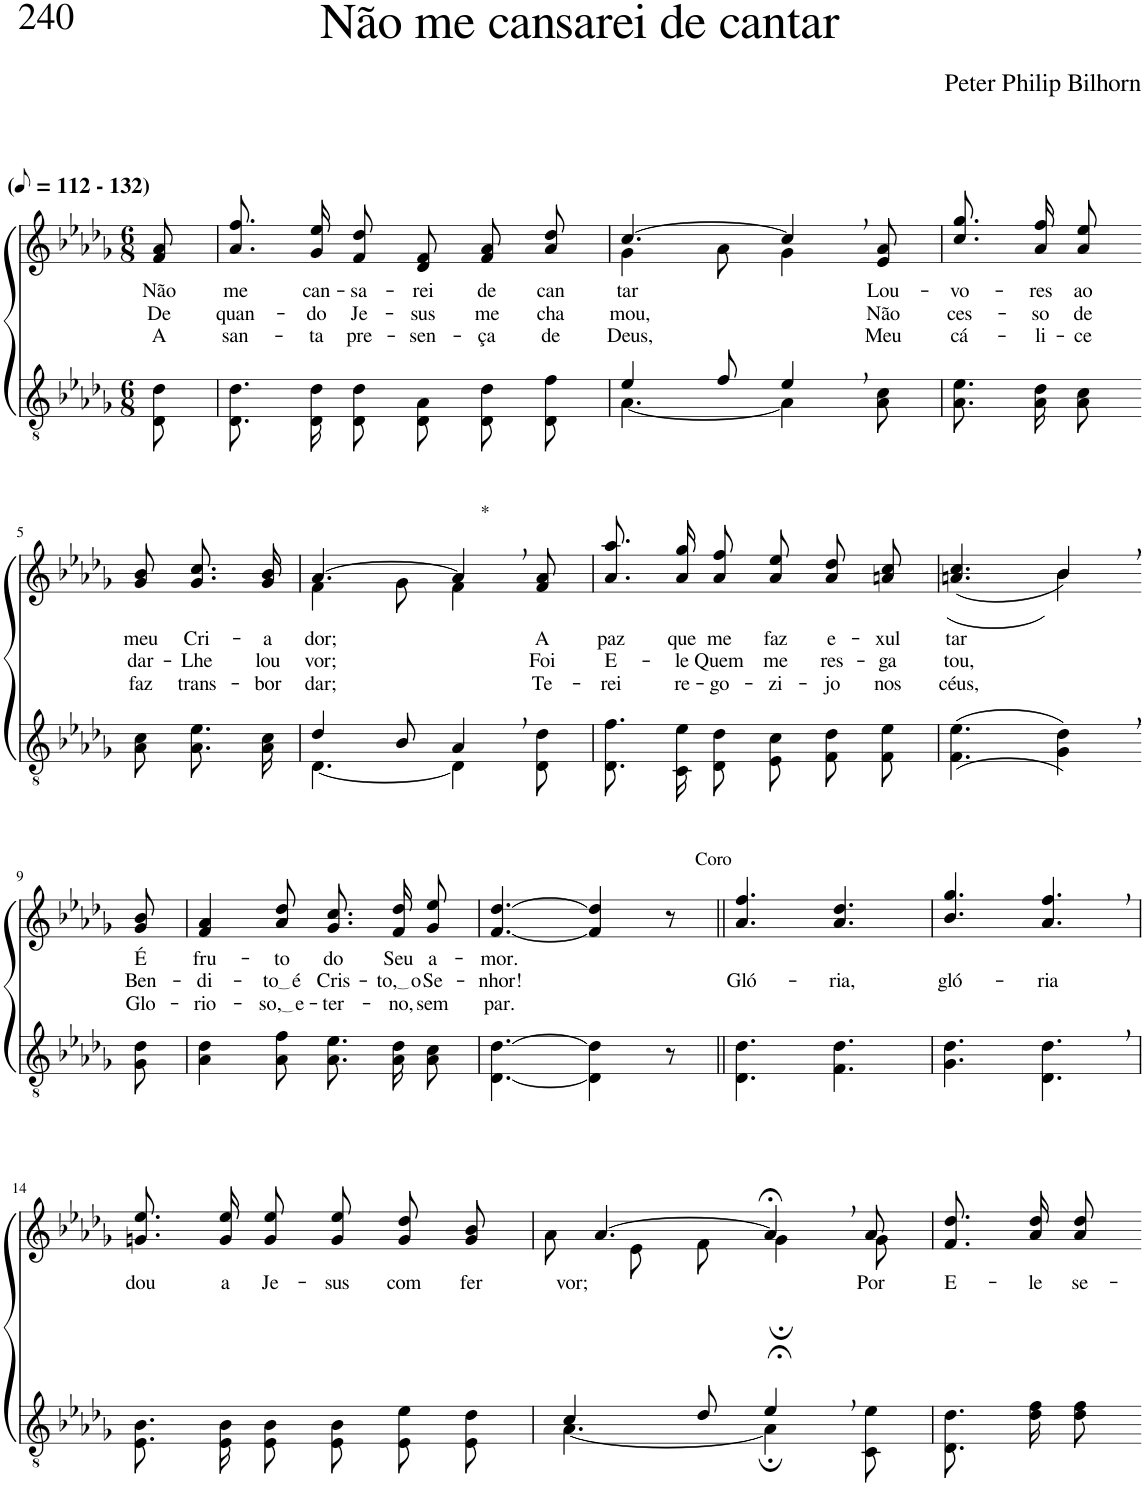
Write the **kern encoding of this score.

**kern	**kern	**text	**text	**text
*part2	*part1	*part1	*part1	*part1
*staff2	*staff1	*staff1	*staff1	*staff1
*I"Parte III e IV	*I"Parte I e II	*	*	*
*clefGv2	*clefG2	*	*	*
*Trd3c5	*Trd3c5	*	*	*
*k[b-e-a-d-g-]	*k[b-e-a-d-g-]	*	*	*
*M6/8	*M6/8	*	*	*
*MM56	*MM56	*	*	*
=1	=1	=1	=1	=1
!	!LO:TX:a:B:t=(	!	!	!
!	!LO:TX:a:B:t=- 132)	!	!	!
!	!	!LO:LY:b	!LO:LY:b	!LO:LY:b
8D-\ 8d-\	8f/ 8a-/	Não	De	A
=2	=2	=2	=2	=2
!	!	!LO:LY:b	!LO:LY:b	!LO:LY:b
8.D-/ 8.d-/L	8.a-\ 8.ff\L	me	quan-	san-
!	!	!LO:LY:b	!LO:LY:b	!LO:LY:b
16D-/ 16d-/K	16g-\ 16ee-\K	can-	-do	-ta
!	!	!LO:LY:b	!LO:LY:b	!LO:LY:b
8D-/ 8d-/J	8f\ 8dd-\J	-sa-	Je-	pre-
!	!	!LO:LY:b	!LO:LY:b	!LO:LY:b
8D-/ 8A-/L	8d-/ 8f/L	-rei	-sus	-sen-
!	!	!LO:LY:b	!LO:LY:b	!LO:LY:b
8D-/ 8d-/	8f/ 8a-/	de	me	-ça
!	!	!LO:LY:b	!LO:LY:b	!LO:LY:b
8D-/ 8f/J	8a-/ 8dd-/J	can-	cha-	de
=3	=3	=3	=3	=3
*^	*^	*	*	*
!	!	!	!	!LO:LY:b	!LO:LY:b	!LO:LY:b
4e-/	[4.A-\	[4.cc/	4g-\	-tar	-mou,	Deus,
8f/	.	.	8a-\	.	.	.
4e-,/	4A-\]	4cc,/]	4g-\	.	.	.
!	!	!	!	!LO:LY:b	!LO:LY:b	!LO:LY:b
8ryy	8A-\ 8c\	8e-/ 8a-/	8ryy	Lou-	Não	Meu
=4	=4	=4	=4	=4	=4	=4
!	!	!	!	!LO:LY:b	!LO:LY:b	!LO:LY:b
*v	*v	*	*	*	*	*
*	*v	*v	*	*	*
8.A-\ 8.e-\L	8.cc\ 8.gg-\L	-vo-	ces-	cá-
!	!	!LO:LY:b	!LO:LY:b	!LO:LY:b
16A-\ 16d-\K	16a-\ 16ff\K	-res	-so	-li-
!	!	!LO:LY:b	!LO:LY:b	!LO:LY:b
8A-\ 8c\J	8a-\ 8ee-\J	ao	de	-ce
!!LO:LB:g=z
=5-	=5-	=5-	=5-	=5-
!	!	!LO:LY:b	!LO:LY:b	!LO:LY:b
8A-\ 8c\L	8g-/ 8b-/L	meu	dar-	faz
!	!	!LO:LY:b	!LO:LY:b	!LO:LY:b
8.A-\ 8.e-\	8.g-/ 8.cc/	Cri-	-Lhe	trans-
!	!	!LO:LY:b	!LO:LY:b	!LO:LY:b
16A-\ 16c\Jk	16g-/ 16b-/Jk	-a-	lou-	-bor-
=6	=6	=6	=6	=6
*^	*^	*	*	*
!	!	!	!	!LO:LY:b	!LO:LY:b	!LO:LY:b
4d-/	[4.D-\	[4.a-/	4f\	-dor;	-vor;	-dar;
8B-/	.	.	8g-\	.	.	.
!	!	!LO:TX:a:t=*	!	!	!	!
4A-,/	4D-\]	4a-,/]	4f\	.	.	.
!	!	!	!	!LO:LY:b	!LO:LY:b	!LO:LY:b
8ryy	8D-\ 8d-\	8f/ 8a-/	8ryy	A	Foi	Te-
=7	=7	=7	=7	=7	=7	=7
!	!	!	!	!LO:LY:b	!LO:LY:b	!LO:LY:b
*v	*v	*	*	*	*	*
*	*v	*v	*	*	*
8.D-/ 8.f/L	8.a-\ 8.aa-\L	paz	E-	-rei
!	!	!LO:LY:b	!LO:LY:b	!LO:LY:b
16C/ 16e-/K	16a-\ 16gg-\K	que	-le	re-
!	!	!LO:LY:b	!LO:LY:b	!LO:LY:b
8D-/ 8d-/J	8a-\ 8ff\J	me	Quem	-go-
!	!	!LO:LY:b	!LO:LY:b	!LO:LY:b
8E-/ 8c/L	8a-\ 8ee-\L	faz	me	-zi-
!	!	!LO:LY:b	!LO:LY:b	!LO:LY:b
8F/ 8d-/	8a-\ 8dd-\	e-	res-	-jo
!	!	!LO:LY:b	!LO:LY:b	!LO:LY:b
8F/ 8e-/J	8an\ 8cc\J	-xul-	-ga-	nos
=8	=8	=8	=8	=8
*	*^	*	*	*
!	!	!	!LO:LY:b	!LO:LY:b	!LO:LY:b
(4.F\ 4.e-\	4.ryy	((4.an/ 4.cc/	-tar	-tou,	céus,
4G-\, 4d-\,))	(4b-,\	4b-/)	.	.	.
!!LO:LB:g=z
=9-	=9-	=9-	=9-	=9-	=9-
!	!	!	!LO:LY:b	!LO:LY:b	!LO:LY:b
*	*v	*v	*	*	*
8G-\ 8d-\	8g-/ 8b-/	É	Ben-	Glo-
=10	=10	=10	=10	=10
!	!	!LO:LY:b	!LO:LY:b	!LO:LY:b
4A-\ 4d-\	4f/ 4a-/	fru-	-di-	-rio-
!	!	!LO:LY:b	!LO:LY:b	!LO:LY:b
8A-\ 8f\	8a-/ 8dd-/	-to	to é	so, e
!	!	!LO:LY:b	!LO:LY:b	!LO:LY:b
8.A-\ 8.e-\L	8.g-\ 8.cc\L	do	Cris-	-ter-
!	!	!LO:LY:b	!LO:LY:b	!LO:LY:b
16A-\ 16d-\K	16f\ 16dd-\K	Seu	to, o	-no,
!	!	!LO:LY:b	!LO:LY:b	!LO:LY:b
8A-\ 8c\J	8g-\ 8ee-\J	a-	Se-	sem
=11	=11	=11	=11	=11
!	!	!LO:LY:b	!LO:LY:b	!LO:LY:b
[4.D-\ [4.d-\	[4.f/ [4.dd-/	-mor.	-nhor!	par.
4D-\] 4d-\]	4f/] 4dd-/]	.	.	.
!	!LO:TX:a:t=Coro	!	!	!
8r	8r	.	.	.
=12||	=12||	=12||	=12||	=12||
!	!	!	!LO:LY:b	!
4.D-\ 4.d-\	4.a-/ 4.ff/	.	Gló-	.
!	!	!	!LO:LY:b	!
4.F\ 4.d-\	4.a-/ 4.dd-/	.	-ria,	.
=13	=13	=13	=13	=13
!	!	!	!LO:LY:b	!
4.G-\ 4.d-\	4.b-/ 4.gg-/	.	gló-	.
!	!	!	!LO:LY:b	!
4.D-\, 4.d-\,	4.a-/, 4.ff/,	.	-ria	.
!!LO:LB:g=z
=14	=14	=14	=14	=14
!	!	!LO:LY:b	!	!
8.E-/ 8.B-/L	8.gn\ 8.ee-\L	dou	.	.
!	!	!LO:LY:b	!	!
16E-/ 16B-/K	16g\ 16ee-\K	a	.	.
!	!	!LO:LY:b	!	!
8E-/ 8B-/J	8g\ 8ee-\J	Je-	.	.
!	!	!LO:LY:b	!	!
8E-/ 8B-/L	8g/ 8ee-/L	-sus	.	.
!	!	!LO:LY:b	!	!
8E-/ 8e-/	8g/ 8dd-/	com	.	.
!	!	!LO:LY:b	!	!
8E-/ 8d-/J	8g/ 8b-/J	fer-	.	.
=15	=15	=15	=15	=15
*^	*^	*	*	*
!	!	!	!	!LO:LY:b	!	!
4c/	[4.A-\	[4.a-/	8a-\L	-vor;	.	.
.	.	.	8e-\	.	.	.
8d-/	.	.	8f\J	.	.	.
4e-;<,/	4A-;\]	4a-;<,/]	4g-;\	.	.	.
!	!	!	!	!LO:LY:b	!	!
8ryy	8C\ 8e-\	8a-/	8g-\	Por	.	.
=16	=16	=16	=16	=16	=16	=16
!	!	!	!	!LO:LY:b	!	!
*v	*v	*	*	*	*	*
*	*v	*v	*	*	*
8.D-/ 8.d-/L	8.f/ 8.dd-/L	E-	.	.
!	!	!LO:LY:b	!	!
16d-/ 16f/K	16a-/ 16dd-/K	-le	.	.
!	!	!LO:LY:b	!	!
8d-/ 8f/J	8a-/ 8dd-/J	se-	.	.
=-	=-	=-	=-	=-
*-	*-	*-	*-	*-
